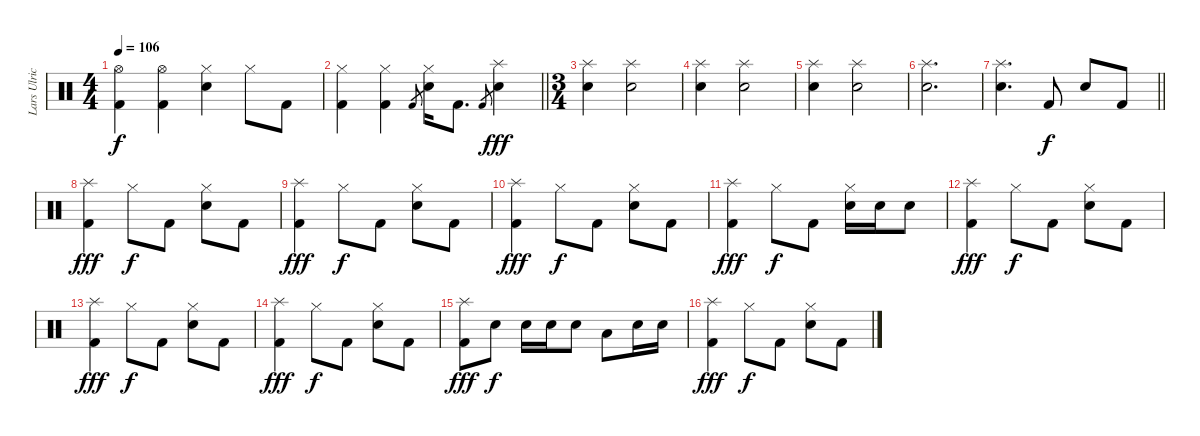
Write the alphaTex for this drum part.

\track ("Lars Ulrich" "Lars Ulric") {instrument percussion}
\staff {score}
\articulation defaults
\ts (4 4)
\tempo 106
\clef neutral
\ks c
("Hi-Hat (open)" "Kick (hit) 2").4{dy f} ("Hi-Hat (open)" "Kick (hit) 2").4 ("Hi-Hat (closed)" "Electric Snare (hit)").4 "Hi-Hat (closed)".8 "Kick (hit) 2".8 |
\barLineRight lightlight
("Hi-Hat (closed)" "Kick (hit) 2").4 ("Hi-Hat (closed)" "Kick (hit) 2").4 "Kick (hit) 2".8{gr} ("Hi-Hat (closed)" "Electric Snare (hit)").16 "Kick (hit) 2".8{d} "Kick (hit) 2".8{gr} ("Splash (hit)" "Electric Snare (hit)").4{dy fff} |
\ts (3 4)
("Splash (hit)" "Electric Snare (hit)").4 ("Splash (hit)" "Electric Snare (hit)").2 |
("Splash (hit)" "Electric Snare (hit)").4 ("Splash (hit)" "Electric Snare (hit)").2 |
("Splash (hit)" "Electric Snare (hit)").4 ("Splash (hit)" "Electric Snare (hit)").2 |
("Splash (hit)" "Electric Snare (hit)").2{d} |
\barLineRight lightlight
("Splash (hit)" "Electric Snare (hit)").4{d} "Kick (hit) 2".8{dy f} "Electric Snare (hit)".8 "Kick (hit) 2".8 |
("Splash (hit)" "Kick (hit) 2").4{dy fff} "Hi-Hat (closed)".8{dy f} "Kick (hit) 2".8 ("Hi-Hat (closed)" "Electric Snare (hit)").8 "Kick (hit) 2".8 |
("Splash (hit)" "Kick (hit) 2").4{dy fff} "Hi-Hat (closed)".8{dy f} "Kick (hit) 2".8 ("Hi-Hat (closed)" "Electric Snare (hit)").8 "Kick (hit) 2".8 |
("Splash (hit)" "Kick (hit) 2").4{dy fff} "Hi-Hat (closed)".8{dy f} "Kick (hit) 2".8 ("Hi-Hat (closed)" "Electric Snare (hit)").8 "Kick (hit) 2".8 |
("Splash (hit)" "Kick (hit) 2").4{dy fff} "Hi-Hat (closed)".8{dy f} "Kick (hit) 2".8 ("Hi-Hat (closed)" "Electric Snare (hit)").16 "Electric Snare (hit)".16 "Electric Snare (hit)".8 |
("Splash (hit)" "Kick (hit) 2").4{dy fff} "Hi-Hat (closed)".8{dy f} "Kick (hit) 2".8 ("Hi-Hat (closed)" "Electric Snare (hit)").8 "Kick (hit) 2".8 |
("Splash (hit)" "Kick (hit) 2").4{dy fff} "Hi-Hat (closed)".8{dy f} "Kick (hit) 2".8 ("Hi-Hat (closed)" "Electric Snare (hit)").8 "Kick (hit) 2".8 |
("Splash (hit)" "Kick (hit) 2").4{dy fff} "Hi-Hat (closed)".8{dy f} "Kick (hit) 2".8 ("Hi-Hat (closed)" "Electric Snare (hit)").8 "Kick (hit) 2".8 |
("Splash (hit)" "Kick (hit) 2").8{dy fff} "Electric Snare (hit)".8{dy f} "Electric Snare (hit)".16 "Electric Snare (hit)".16 "Electric Snare (hit)".8 "Low Tom (hit)".8 "Electric Snare (hit)".16 "Electric Snare (hit)".16 |
("Splash (hit)" "Kick (hit) 2").4{dy fff} "Hi-Hat (closed)".8{dy f} "Kick (hit) 2".8 ("Hi-Hat (closed)" "Electric Snare (hit)").8 "Kick (hit) 2".8
